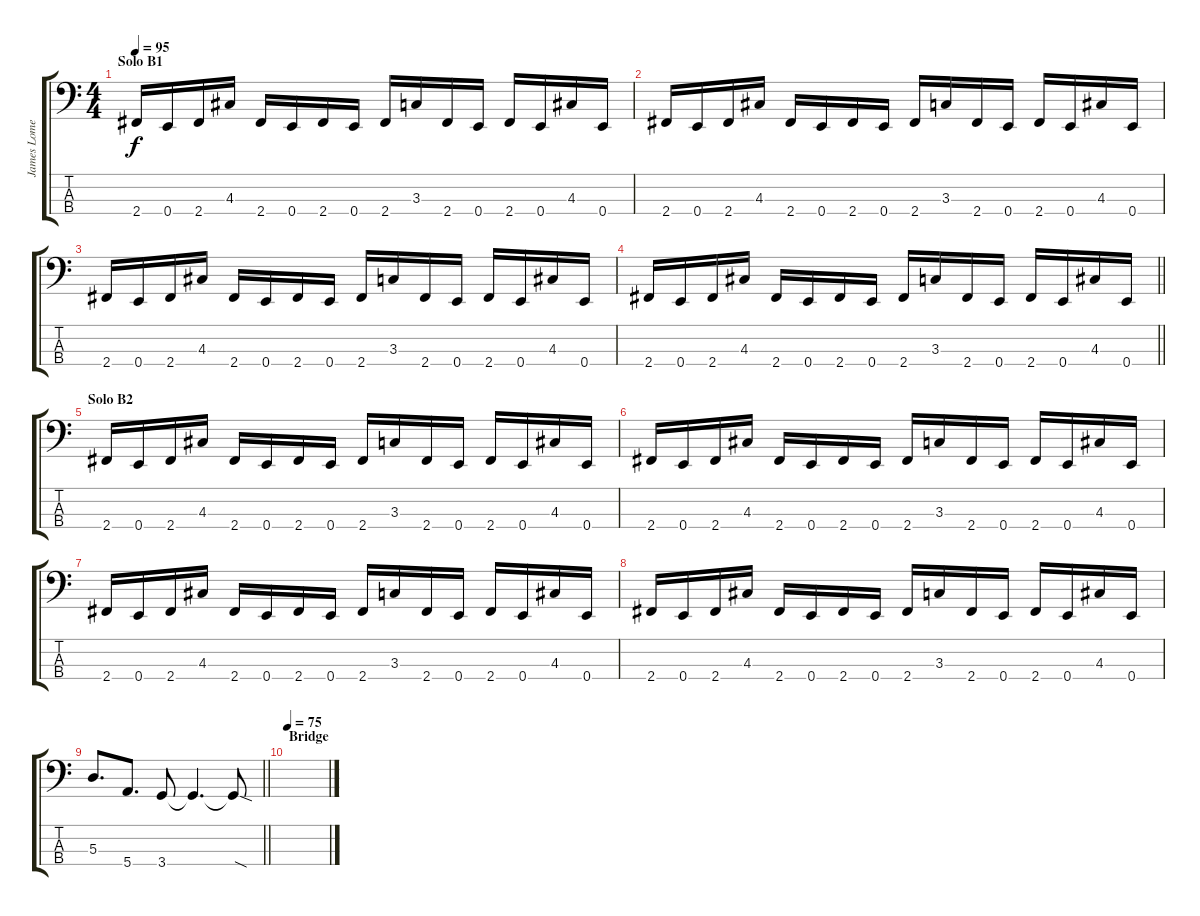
\track ("James Lomenzo" "James Lome") {instrument electricbasspick}
\staff {score tabs}
\tuning (G2 D2 A1 E1) {hide}
\ts (4 4)
\section ("" "Solo B1")
\tempo 95
\clef f4
\ks c
2.4.16{dy f} 0.4.16 2.4.16 4.3.16 2.4.16 0.4.16 2.4.16 0.4.16 2.4.16 3.3.16 2.4.16 0.4.16 2.4.16 0.4.16 4.3.16 0.4.16 |
2.4.16 0.4.16 2.4.16 4.3.16 2.4.16 0.4.16 2.4.16 0.4.16 2.4.16 3.3.16 2.4.16 0.4.16 2.4.16 0.4.16 4.3.16 0.4.16 |
2.4.16 0.4.16 2.4.16 4.3.16 2.4.16 0.4.16 2.4.16 0.4.16 2.4.16 3.3.16 2.4.16 0.4.16 2.4.16 0.4.16 4.3.16 0.4.16 |
\barLineRight lightlight
2.4.16 0.4.16 2.4.16 4.3.16 2.4.16 0.4.16 2.4.16 0.4.16 2.4.16 3.3.16 2.4.16 0.4.16 2.4.16 0.4.16 4.3.16 0.4.16 |
\section ("" "Solo B2")
2.4.16 0.4.16 2.4.16 4.3.16 2.4.16 0.4.16 2.4.16 0.4.16 2.4.16 3.3.16 2.4.16 0.4.16 2.4.16 0.4.16 4.3.16 0.4.16 |
2.4.16 0.4.16 2.4.16 4.3.16 2.4.16 0.4.16 2.4.16 0.4.16 2.4.16 3.3.16 2.4.16 0.4.16 2.4.16 0.4.16 4.3.16 0.4.16 |
2.4.16 0.4.16 2.4.16 4.3.16 2.4.16 0.4.16 2.4.16 0.4.16 2.4.16 3.3.16 2.4.16 0.4.16 2.4.16 0.4.16 4.3.16 0.4.16 |
2.4.16 0.4.16 2.4.16 4.3.16 2.4.16 0.4.16 2.4.16 0.4.16 2.4.16 3.3.16 2.4.16 0.4.16 2.4.16 0.4.16 4.3.16 0.4.16 |
\barLineRight lightlight
5.3.8{d} 5.4.8{d} 3.4.8 3.4{t}.4{d} 3.4{sod t}.8 |
\section ("" "Bridge")
\tempo 75
